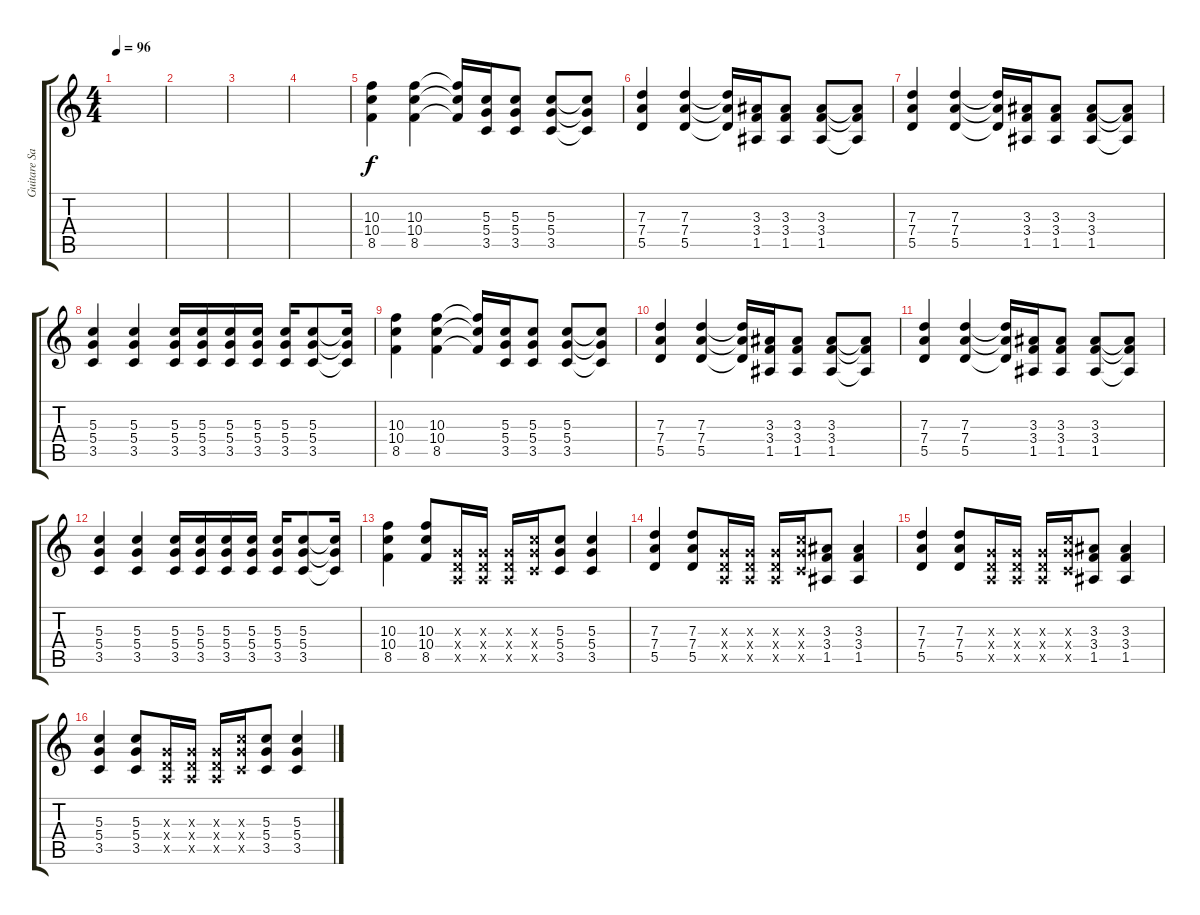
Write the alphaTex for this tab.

\track ("Guitare Saturée" "Guitare Sa") {instrument distortionguitar}
\staff {score tabs}
\tuning (E4 B3 G3 D3 A2 E2) {hide}
\ts (4 4)
\tempo 96
\clef g2
\ks c
|
|
|
|
(10.3 10.4 8.5).4 (10.3 10.4 8.5).4 (10.3{t} 10.4{t} 8.5{t}).16 (5.3 5.4 3.5).16 (5.3 5.4 3.5).8 (5.3 5.4 3.5).8 (5.3{t} 5.4{t} 3.5{t}).8 |
(7.3 7.4 5.5).4 (7.3 7.4 5.5).4 (7.3{t} 7.4{t} 5.5{t}).16 (3.3 3.4 1.5).16 (3.3 3.4 1.5).8 (3.3 3.4 1.5).8 (3.3{t} 3.4{t} 1.5{t}).8 |
(7.3 7.4 5.5).4 (7.3 7.4 5.5).4 (7.3{t} 7.4{t} 5.5{t}).16 (3.3 3.4 1.5).16 (3.3 3.4 1.5).8 (3.3 3.4 1.5).8 (3.3{t} 3.4{t} 1.5{t}).8 |
(5.3 5.4 3.5).4 (5.3 5.4 3.5).4 (5.3 5.4 3.5).16 (5.3 5.4 3.5).16 (5.3 5.4 3.5).16 (5.3 5.4 3.5).16 (5.3 5.4 3.5).16 (5.3 5.4 3.5).8 (5.3{t} 5.4{t} 3.5{t}).16 |
(10.3 10.4 8.5).4 (10.3 10.4 8.5).4 (10.3{t} 10.4{t} 8.5{t}).16 (5.3 5.4 3.5).16 (5.3 5.4 3.5).8 (5.3 5.4 3.5).8 (5.3{t} 5.4{t} 3.5{t}).8 |
(7.3 7.4 5.5).4 (7.3 7.4 5.5).4 (7.3{t} 7.4{t} 5.5{t}).16 (3.3 3.4 1.5).16 (3.3 3.4 1.5).8 (3.3 3.4 1.5).8 (3.3{t} 3.4{t} 1.5{t}).8 |
(7.3 7.4 5.5).4 (7.3 7.4 5.5).4 (7.3{t} 7.4{t} 5.5{t}).16 (3.3 3.4 1.5).16 (3.3 3.4 1.5).8 (3.3 3.4 1.5).8 (3.3{t} 3.4{t} 1.5{t}).8 |
(5.3 5.4 3.5).4 (5.3 5.4 3.5).4 (5.3 5.4 3.5).16 (5.3 5.4 3.5).16 (5.3 5.4 3.5).16 (5.3 5.4 3.5).16 (5.3 5.4 3.5).16 (5.3 5.4 3.5).8 (5.3{t} 5.4{t} 3.5{t}).16 |
(10.3 10.4 8.5).4 (10.3 10.4 8.5).8 (0.3{x} 0.4{x} 0.5{x}).16 (0.3{x} 0.4{x} 0.5{x}).16 (0.3{x} 0.4{x} 0.5{x}).16 (5.3{x} 5.4{x} 3.5{x}).16 (5.3 5.4 3.5).8 (5.3 5.4 3.5).4 |
(7.3 7.4 5.5).4 (7.3 7.4 5.5).8 (0.3{x} 0.4{x} 0.5{x}).16 (0.3{x} 0.4{x} 0.5{x}).16 (0.3{x} 0.4{x} 0.5{x}).16 (5.3{x} 5.4{x} 3.5{x}).16 (3.3 3.4 1.5).8 (3.3 3.4 1.5).4 |
(7.3 7.4 5.5).4 (7.3 7.4 5.5).8 (0.3{x} 0.4{x} 0.5{x}).16 (0.3{x} 0.4{x} 0.5{x}).16 (0.3{x} 0.4{x} 0.5{x}).16 (5.3{x} 5.4{x} 3.5{x}).16 (3.3 3.4 1.5).8 (3.3 3.4 1.5).4 |
(5.3 5.4 3.5).4 (5.3 5.4 3.5).8 (0.3{x} 0.4{x} 0.5{x}).16 (0.3{x} 0.4{x} 0.5{x}).16 (0.3{x} 0.4{x} 0.5{x}).16 (5.3{x} 5.4{x} 3.5{x}).16 (5.3 5.4 3.5).8 (5.3 5.4 3.5).4
